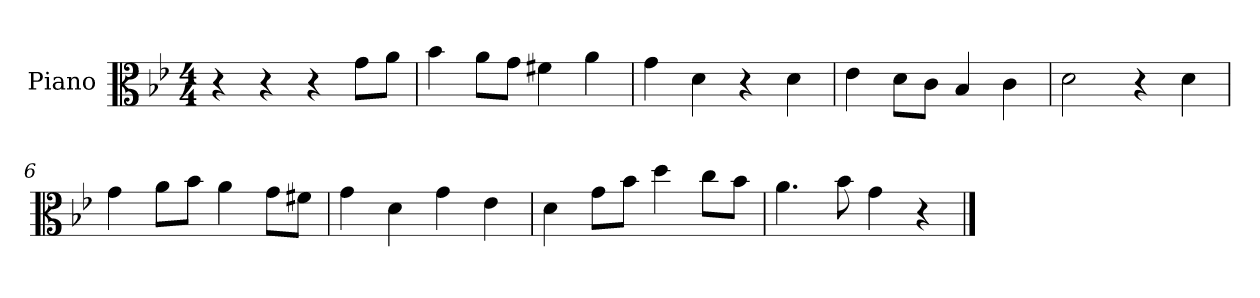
**kern
*part1
*staff1
*I"Piano
*I'Pno
*clefC3
*k[b-e-]
*g:
*M4/4
=1
4r
4r
4r
8g\L
8a\J
=2
4b-\
8a\L
8g\J
4f#X\
4a\
=3
4g\
4d\
4r
4d\
=4
4e-\
8d\L
8c\J
4B-/
4c\
=5
2d\
4r
4d\
=6
4g\
8a\L
8b-\J
4a\
8g\L
8f#X\J
=7
4g\
4d\
4g\
4e-\
=8
4d\
8g\L
8b-\J
4dd\
8cc\L
8b-\J
=9
4.a\
8b-\
4g\
4r
==
*-
